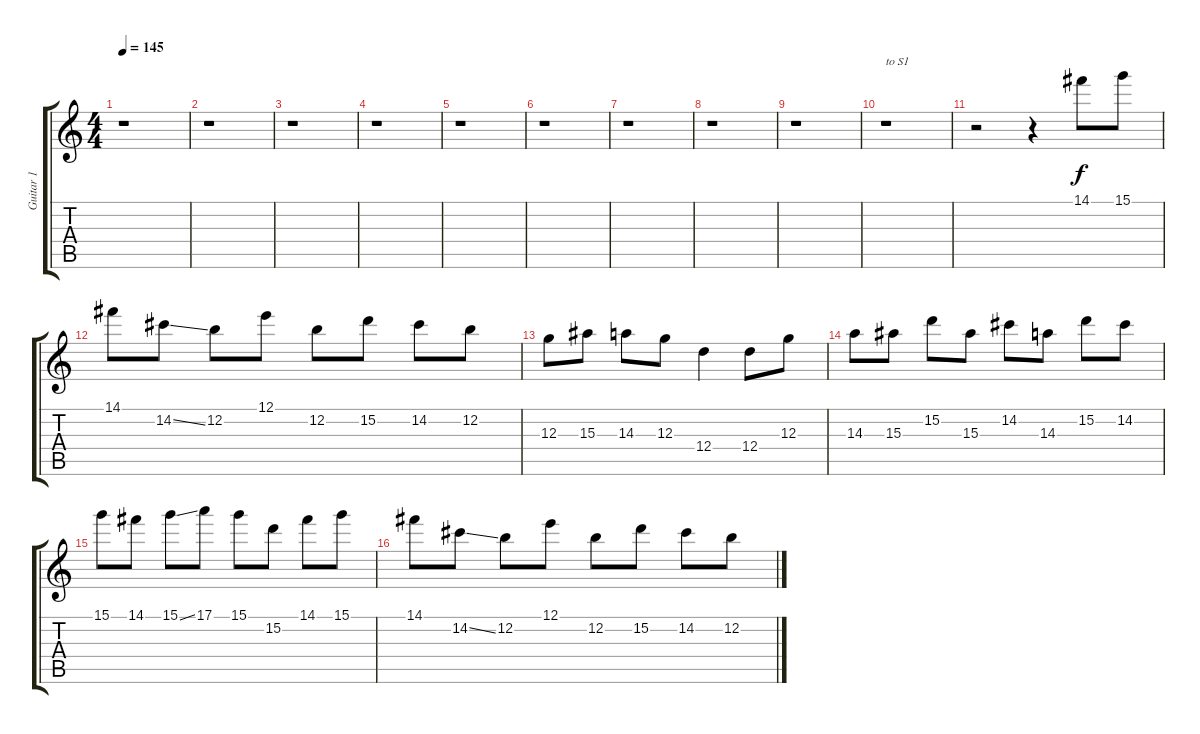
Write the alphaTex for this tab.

\track ("Guitar 1" "Guitar 1") {instrument electricguitarclean}
\staff {score tabs}
\tuning (E4 B3 G3 D3 A2 E2) {hide}
\ts (4 4)
\tempo 145
\clef g2
\ks c
r.1{dy f} |
r.1 |
r.1 |
r.1 |
r.1 |
r.1 |
r.1 |
r.1 |
r.1 |
r.1{txt "to S1"} |
r.2 r.4 14.1.8{volume 14 instrument distortionguitar} 15.1.8 |
14.1.8{balance 0} 14.2{ss}.8 12.2.8{balance 16} 12.1.8 12.2.8{balance 0} 15.2.8 14.2.8{balance 16} 12.2.8 |
12.3.8{balance 0} 15.3.8 14.3.8{balance 16} 12.3.8 12.4.4{balance 0} 12.4.8{balance 16} 12.3.8 |
14.3.8{balance 0} 15.3.8 15.2.8{balance 16} 15.3.8 14.2.8{balance 0} 14.3.8 15.2.8{balance 16} 14.2.8 |
15.1.8{balance 0} 14.1.8 15.1{ss}.8{balance 16} 17.1.8 15.1.8{balance 0} 15.2.8 14.1.8{balance 16} 15.1.8 |
14.1.8{balance 0} 14.2{ss}.8 12.2.8{balance 16} 12.1.8 12.2.8{balance 0} 15.2.8 14.2.8{balance 16} 12.2.8
